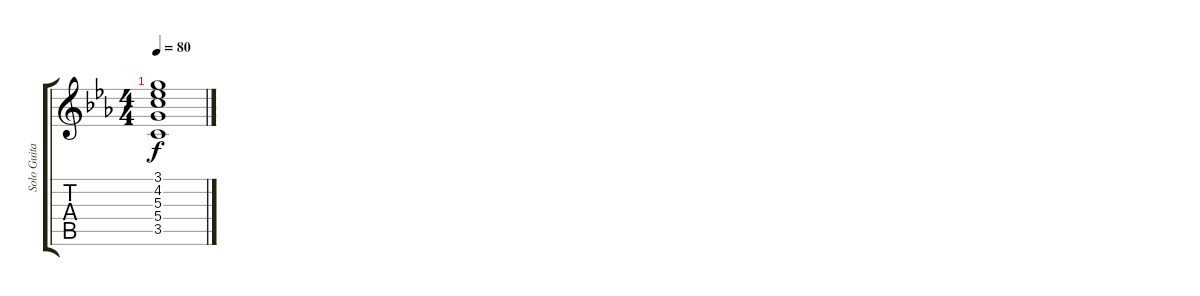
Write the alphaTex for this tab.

\track ("Solo Guitar" "Solo Guita") {instrument electricguitarclean}
\staff {score tabs}
\tuning (E4 B3 G3 D3 A2 E2) {hide}
\ts (4 4)
\tempo 80
\clef g2
\ks eb
(3.1{t} 4.2{t} 5.3{t} 5.4{t} 3.5{t}).1{dy f}
